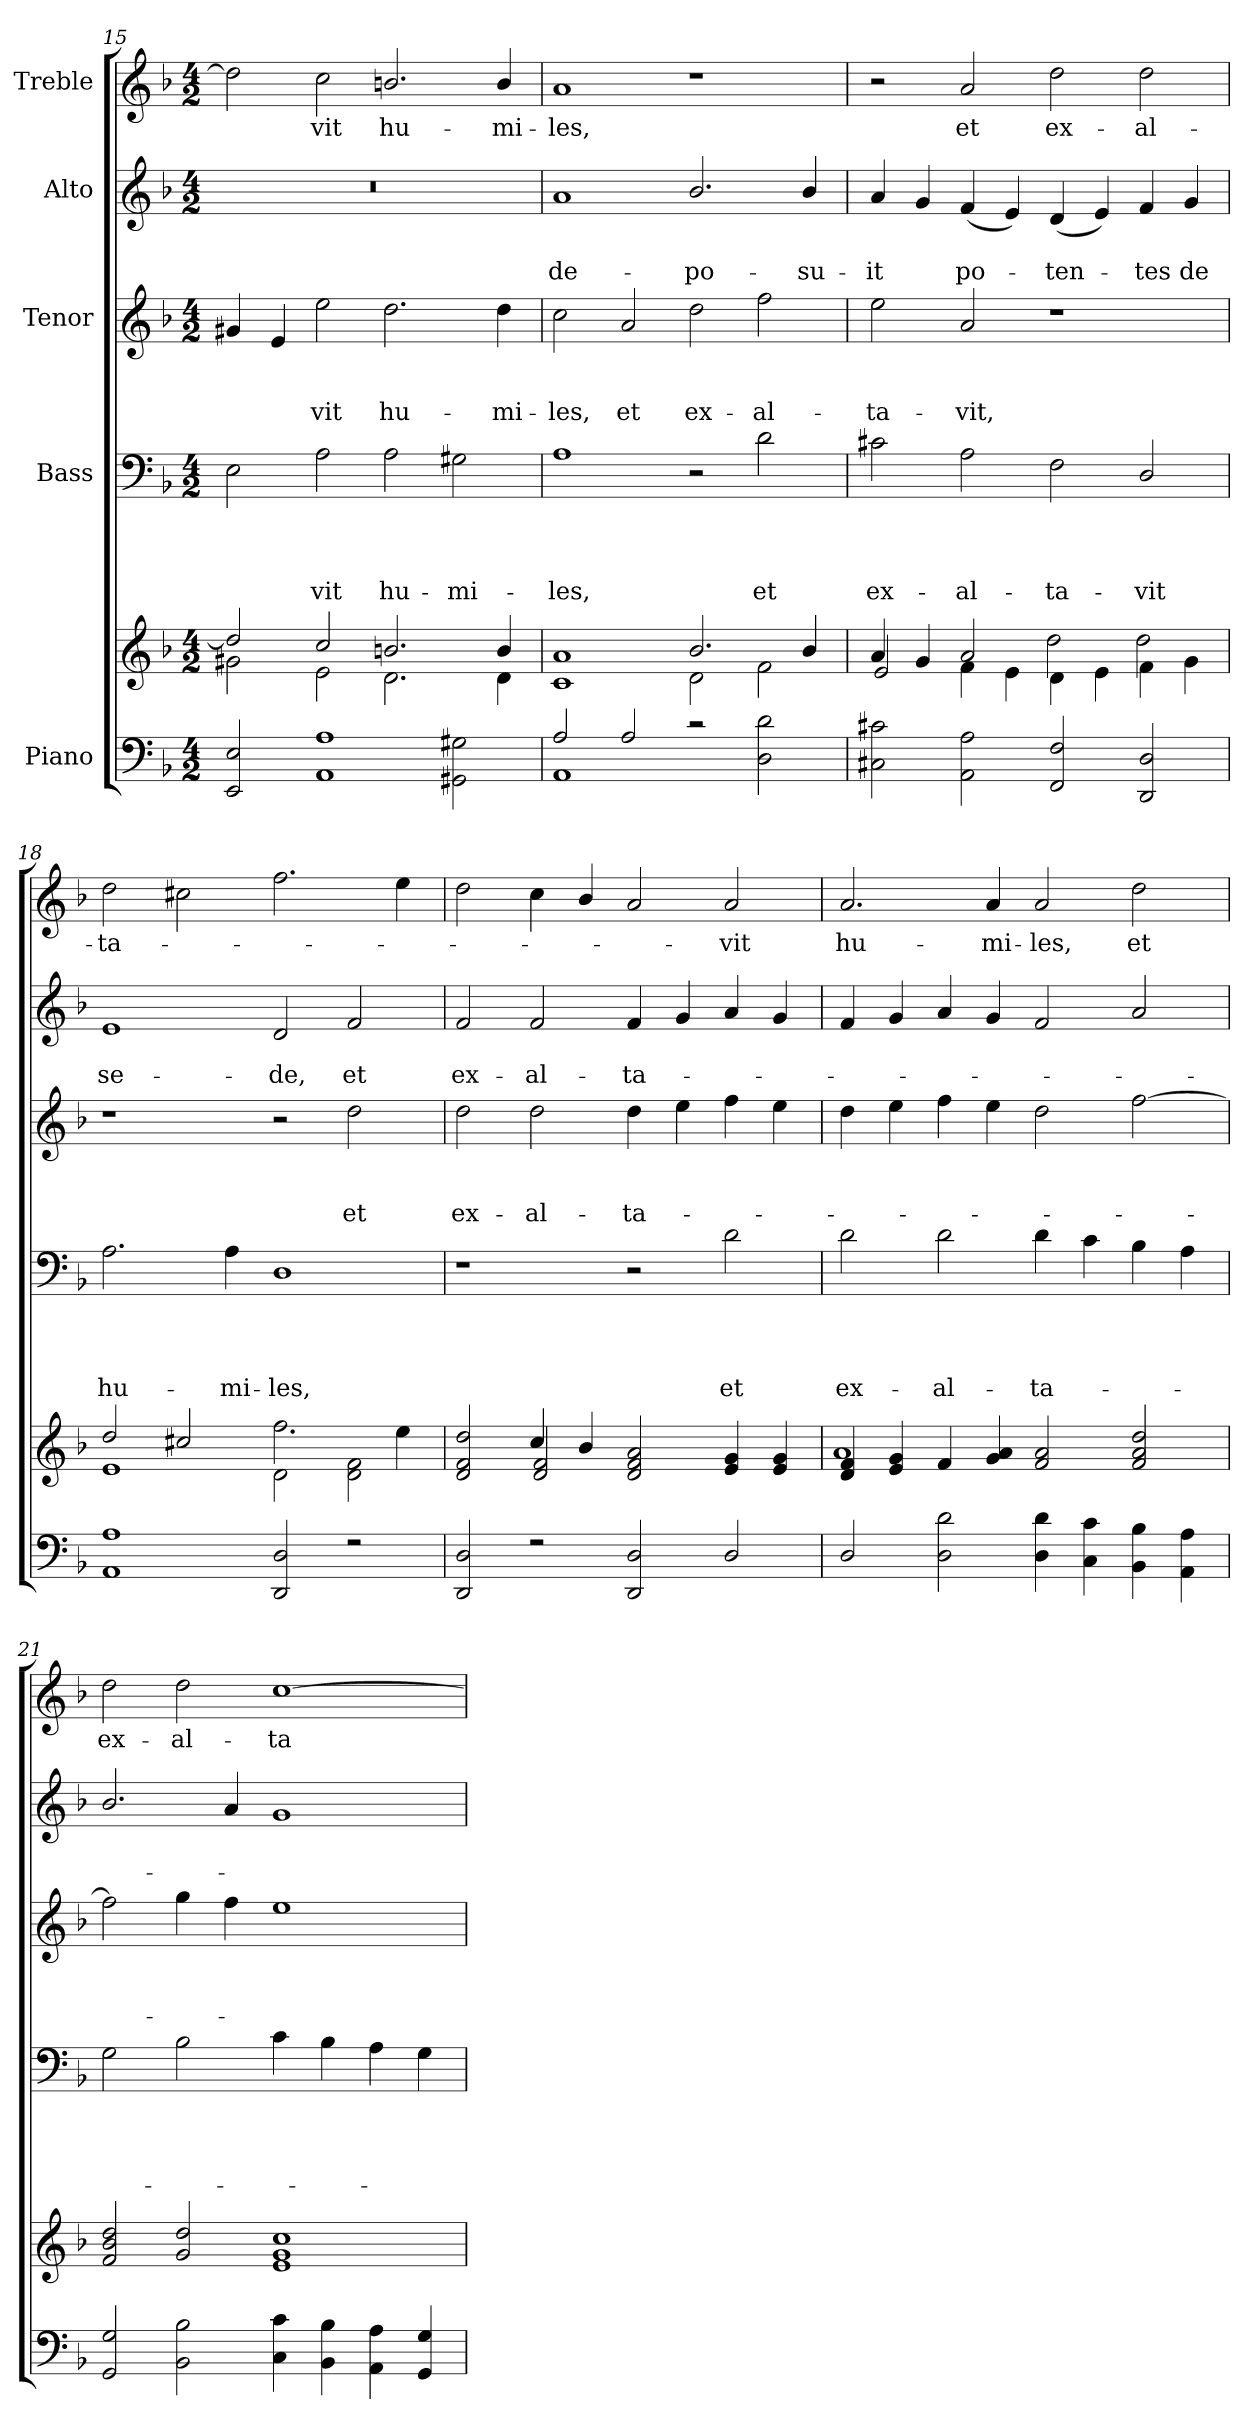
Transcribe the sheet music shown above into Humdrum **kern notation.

**kern	**kern	**kern	**text	**text	**text	**text	**kern	**text	**text	**text	**kern	**text	**text	**kern	**text
*part5	*part5	*part4	*part4	*part4	*part4	*part4	*part3	*part3	*part3	*part3	*part2	*part2	*part2	*part1	*part1
*staff6	*staff5	*staff4	*staff4	*staff4	*staff4	*staff4	*staff3	*staff3	*staff3	*staff3	*staff2	*staff2	*staff2	*staff1	*staff1
*I"Piano	*	*I"Bass	*	*	*	*	*I"Tenor	*	*	*	*I"Alto	*	*	*I"Treble	*
*clefF4	*clefG2	*clefF4	*	*	*	*	*clefG2	*	*	*	*clefG2	*	*	*clefG2	*
*	*	*	*	*	*	*	*ITrd7c12	*	*	*	*	*	*	*	*
*k[b-]	*k[b-]	*k[b-]	*	*	*	*	*k[b-]	*	*	*	*k[b-]	*	*	*k[b-]	*
*F:	*F:	*F:	*	*	*	*	*F:	*	*	*	*F:	*	*	*F:	*
*M4/2	*M4/2	*M4/2	*	*	*	*	*M4/2	*	*	*	*M4/2	*	*	*M4/2	*
=15	=15	=15	=15	=15	=15	=15	=15	=15	=15	=15	=15	=15	=15	=15	=15
*^	*^	*	*	*	*	*	*	*	*	*	*	*	*	*	*
!	!	!	!	!	!	!	!	!	!	!	!	!	!LO:N:vis=1	!	!	!	!
2EE/ 2E/	0ryy	2dd/]	2g#X\	2E\	.	.	.	.	4G#X/	.	.	.	0r	.	.	2dd\]	.
.	.	.	.	.	.	.	.	.	4E/	.	.	.	.	.	.	.	.
!	!	!	!	!	!	!	!	!LO:LY:b	!	!	!	!LO:LY:b	!	!	!	!	!LO:LY:b
1AA 1A	.	2cc/	2e\	2A\	.	.	.	-vit	2e\	.	.	-vit	.	.	.	2cc\	-vit
!	!	!	!	!	!	!	!	!LO:LY:b	!	!	!	!LO:LY:b	!	!	!	!	!LO:LY:b
.	.	2.bn/	2.d\	2A\	.	.	.	hu-	2.d\	.	.	hu-	.	.	.	2.bn/	hu-
!	!	!	!	!	!	!	!	!LO:LY:b	!	!	!	!	!	!	!	!	!
2GG#X\ 2G#X\	.	.	.	2G#X\	.	.	.	-mi-	.	.	.	.	.	.	.	.	.
!	!	!	!	!	!	!	!	!	!	!	!	!LO:LY:b	!	!	!	!	!LO:LY:b
.	.	4b/	4d\	.	.	.	.	.	4d\	.	.	-mi-	.	.	.	4b/	-mi-
!!LO:LB:g=z
=16	=16	=16	=16	=16	=16	=16	=16	=16	=16	=16	=16	=16	=16	=16	=16	=16	=16
!	!	!	!	!	!	!	!	!LO:LY:b	!	!	!	!LO:LY:b	!	!	!LO:LY:b	!	!LO:LY:b
2A/	1AA	1a	1c	1A	.	.	.	-les,	2c\	.	.	-les,	1a	.	de-	1a	-les,
!	!	!	!	!	!	!	!	!	!	!	!	!LO:LY:b	!	!	!	!	!
2A/	.	.	.	.	.	.	.	.	2A/	.	.	et	.	.	.	.	.
!	!	!	!	!	!	!	!	!	!	!	!	!LO:LY:b	!	!	!LO:LY:b	!	!
2rc	1ryy	2.b-/	2d\	2r	.	.	.	.	2d\	.	.	ex-	2.b-/	.	-po-	1r	.
!	!	!	!	!	!	!	!	!LO:LY:b	!	!	!	!LO:LY:b	!	!	!	!	!
2D\ 2d\	.	.	2f\	2d\	.	.	.	et	2f\	.	.	-al-	.	.	.	.	.
!	!	!	!	!	!	!	!	!	!	!	!	!	!	!	!LO:LY:b	!	!
.	.	4b-/	.	.	.	.	.	.	.	.	.	.	4b-/	.	-su-	.	.
=17	=17	=17	=17	=17	=17	=17	=17	=17	=17	=17	=17	=17	=17	=17	=17	=17	=17
!	!	!	!	!	!	!	!	!LO:LY:b	!	!	!	!LO:LY:b	!	!	!LO:LY:b	!	!
2C#X\ 2c#X\	0ryy	4a/	2e/	2c#X\	.	.	.	ex-	2e\	.	.	-ta-	4a/	.	-it	2r	.
.	.	4g/	.	.	.	.	.	.	.	.	.	.	4g/	.	.	.	.
!	!	!	!	!	!	!	!	!LO:LY:b	!	!	!	!LO:LY:b	!	!	!LO:LY:b	!	!LO:LY:b
2AA\ 2A\	.	4f\	2a/	2A\	.	.	.	-al-	2A/	.	.	-vit,	(<4f/	.	po-	2a/	et
.	.	4e\	.	.	.	.	.	.	.	.	.	.	4e/)	.	.	.	.
!	!	!	!	!	!	!	!	!LO:LY:b	!	!	!	!	!	!	!LO:LY:b	!	!LO:LY:b
2FF/ 2F/	.	4d\	2dd\	2F\	.	.	.	-ta-	1r	.	.	.	(<4d/	.	-ten-	2dd\	ex-
.	.	4e\	.	.	.	.	.	.	.	.	.	.	4e/)	.	.	.	.
!	!	!	!	!	!	!	!	!LO:LY:b	!	!	!	!	!	!	!LO:LY:b	!	!LO:LY:b
2DD/ 2D/	.	4f\	2dd\	2D/	.	.	.	-vit	.	.	.	.	4f/	.	-tes	2dd\	-al-
!	!	!	!	!	!	!	!	!	!	!	!	!	!	!	!LO:LY:b	!	!
.	.	4g\	.	.	.	.	.	.	.	.	.	.	4g/	.	de	.	.
=18	=18	=18	=18	=18	=18	=18	=18	=18	=18	=18	=18	=18	=18	=18	=18	=18	=18
!	!	!	!	!	!	!	!	!LO:LY:b	!	!	!	!	!	!	!LO:LY:b	!	!LO:LY:b
1AA 1A	0ryy	2dd/	1e	2.A\	.	.	.	hu-	1r	.	.	.	1e	.	se-	2dd\	-ta-
.	.	2cc#X/	.	.	.	.	.	.	.	.	.	.	.	.	.	2cc#X\	.
!	!	!	!	!	!	!	!	!LO:LY:b	!	!	!	!	!	!	!	!	!
.	.	.	.	4A\	.	.	.	-mi-	.	.	.	.	.	.	.	.	.
!	!	!	!	!	!	!	!	!LO:LY:b	!	!	!	!	!	!	!LO:LY:b	!	!
2DD/ 2D/	.	2d\	2.ff\	1D	.	.	.	-les,	2r	.	.	.	2d/	.	-de,	2.ff\	.
!	!	!	!	!	!	!	!	!	!	!	!	!LO:LY:b	!	!	!LO:LY:b	!	!
2r	.	2d\ 2f\	.	.	.	.	.	.	2d\	.	.	et	2f/	.	et	.	.
.	.	.	4ee\	.	.	.	.	.	.	.	.	.	.	.	.	4ee\	.
=19	=19	=19	=19	=19	=19	=19	=19	=19	=19	=19	=19	=19	=19	=19	=19	=19	=19
!	!	!	!	!	!	!	!	!	!	!	!	!LO:LY:b	!	!	!LO:LY:b	!	!
2DD/ 2D/	0ryy	2d/ 2f/ 2dd/	2ryy	1r	.	.	.	.	2d\	.	.	ex-	2f/	.	ex-	2dd\	.
!	!	!	!	!	!	!	!	!	!	!	!	!LO:LY:b	!	!	!LO:LY:b	!	!
2r	.	4cc/	2d/ 2f/	.	.	.	.	.	2d\	.	.	-al-	2f/	.	-al-	4cc\	.
.	.	4b-/	.	.	.	.	.	.	.	.	.	.	.	.	.	4b-/	.
!	!	!	!	!	!	!	!	!	!	!	!	!LO:LY:b	!	!	!LO:LY:b	!	!
2DD/ 2D/	.	2d/ 2f/ 2a/	1ryy	2r	.	.	.	.	4d\	.	.	-ta-	4f/	.	-ta-	2a/	.
.	.	.	.	.	.	.	.	.	4e\	.	.	.	4g/	.	.	.	.
!	!	!	!	!	!	!	!	!LO:LY:b	!	!	!	!	!	!	!	!	!LO:LY:b
2D/	.	4e/ 4g/	.	2d\	.	.	.	et	4f\	.	.	.	4a/	.	.	2a/	-vit
.	.	4e/ 4g/	.	.	.	.	.	.	4e\	.	.	.	4g/	.	.	.	.
=20	=20	=20	=20	=20	=20	=20	=20	=20	=20	=20	=20	=20	=20	=20	=20	=20	=20
!	!	!	!	!	!	!	!	!LO:LY:b	!	!	!	!	!	!	!	!	!LO:LY:b
2D/	0ryy	4d/ 4f/	1a	2d\	.	.	.	ex-	4d\	.	.	.	4f/	.	.	2.a/	hu-
.	.	4e/ 4g/	.	.	.	.	.	.	4e\	.	.	.	4g/	.	.	.	.
!	!	!	!	!	!	!	!	!LO:LY:b	!	!	!	!	!	!	!	!	!
2D\ 2d\	.	4f/	.	2d\	.	.	.	-al-	4f\	.	.	.	4a/	.	.	.	.
!	!	!	!	!	!	!	!	!	!	!	!	!	!	!	!	!	!LO:LY:b
.	.	4g/ 4a/	.	.	.	.	.	.	4e\	.	.	.	4g/	.	.	4a/	-mi-
!	!	!	!	!	!	!	!	!LO:LY:b	!	!	!	!	!	!	!	!	!LO:LY:b
4D\ 4d\	.	2f/ 2a/	1ryy	4d\	.	.	.	-ta-	2d\	.	.	.	2f/	.	.	2a/	-les,
4C\ 4c\	.	.	.	4c\	.	.	.	.	.	.	.	.	.	.	.	.	.
!	!	!	!	!	!	!	!	!	!	!	!	!	!	!	!	!	!LO:LY:b
4BB-\ 4B-\	.	2f/ 2a/ 2dd/	.	4B-\	.	.	.	.	[>2f\	.	.	.	2a/	.	.	2dd\	et
4AA\ 4A\	.	.	.	4A\	.	.	.	.	.	.	.	.	.	.	.	.	.
!!LO:PB:g=z
=21	=21	=21	=21	=21	=21	=21	=21	=21	=21	=21	=21	=21	=21	=21	=21	=21	=21
!	!	!	!	!	!	!	!	!	!	!	!	!	!	!	!	!	!LO:LY:b
2GG/ 2G/	0ryy	2f/ 2b-/ 2dd/	0ryy	2G\	.	.	.	.	2f\]	.	.	.	2.b-/	.	.	2dd\	ex-
!	!	!	!	!	!	!	!	!	!	!	!	!	!	!	!	!	!LO:LY:b
2BB-\ 2B-\	.	2g/ 2dd/	.	2B-\	.	.	.	.	4g\	.	.	.	.	.	.	2dd\	-al-
.	.	.	.	.	.	.	.	.	4f\	.	.	.	4a/	.	.	.	.
!	!	!	!	!	!	!	!	!	!	!	!	!	!	!	!	!	!LO:LY:b
4C\ 4c\	.	1e 1g 1cc	.	4c\	.	.	.	.	1e	.	.	.	1g	.	.	[>1cc	-ta-
4BB-\ 4B-\	.	.	.	4B-\	.	.	.	.	.	.	.	.	.	.	.	.	.
4AA\ 4A\	.	.	.	4A\	.	.	.	.	.	.	.	.	.	.	.	.	.
4GG/ 4G/	.	.	.	4G\	.	.	.	.	.	.	.	.	.	.	.	.	.
*v	*v	*	*	*	*	*	*	*	*	*	*	*	*	*	*	*	*
*	*v	*v	*	*	*	*	*	*	*	*	*	*	*	*	*	*
=	=	=	=	=	=	=	=	=	=	=	=	=	=	=	=
*-	*-	*-	*-	*-	*-	*-	*-	*-	*-	*-	*-	*-	*-	*-	*-
